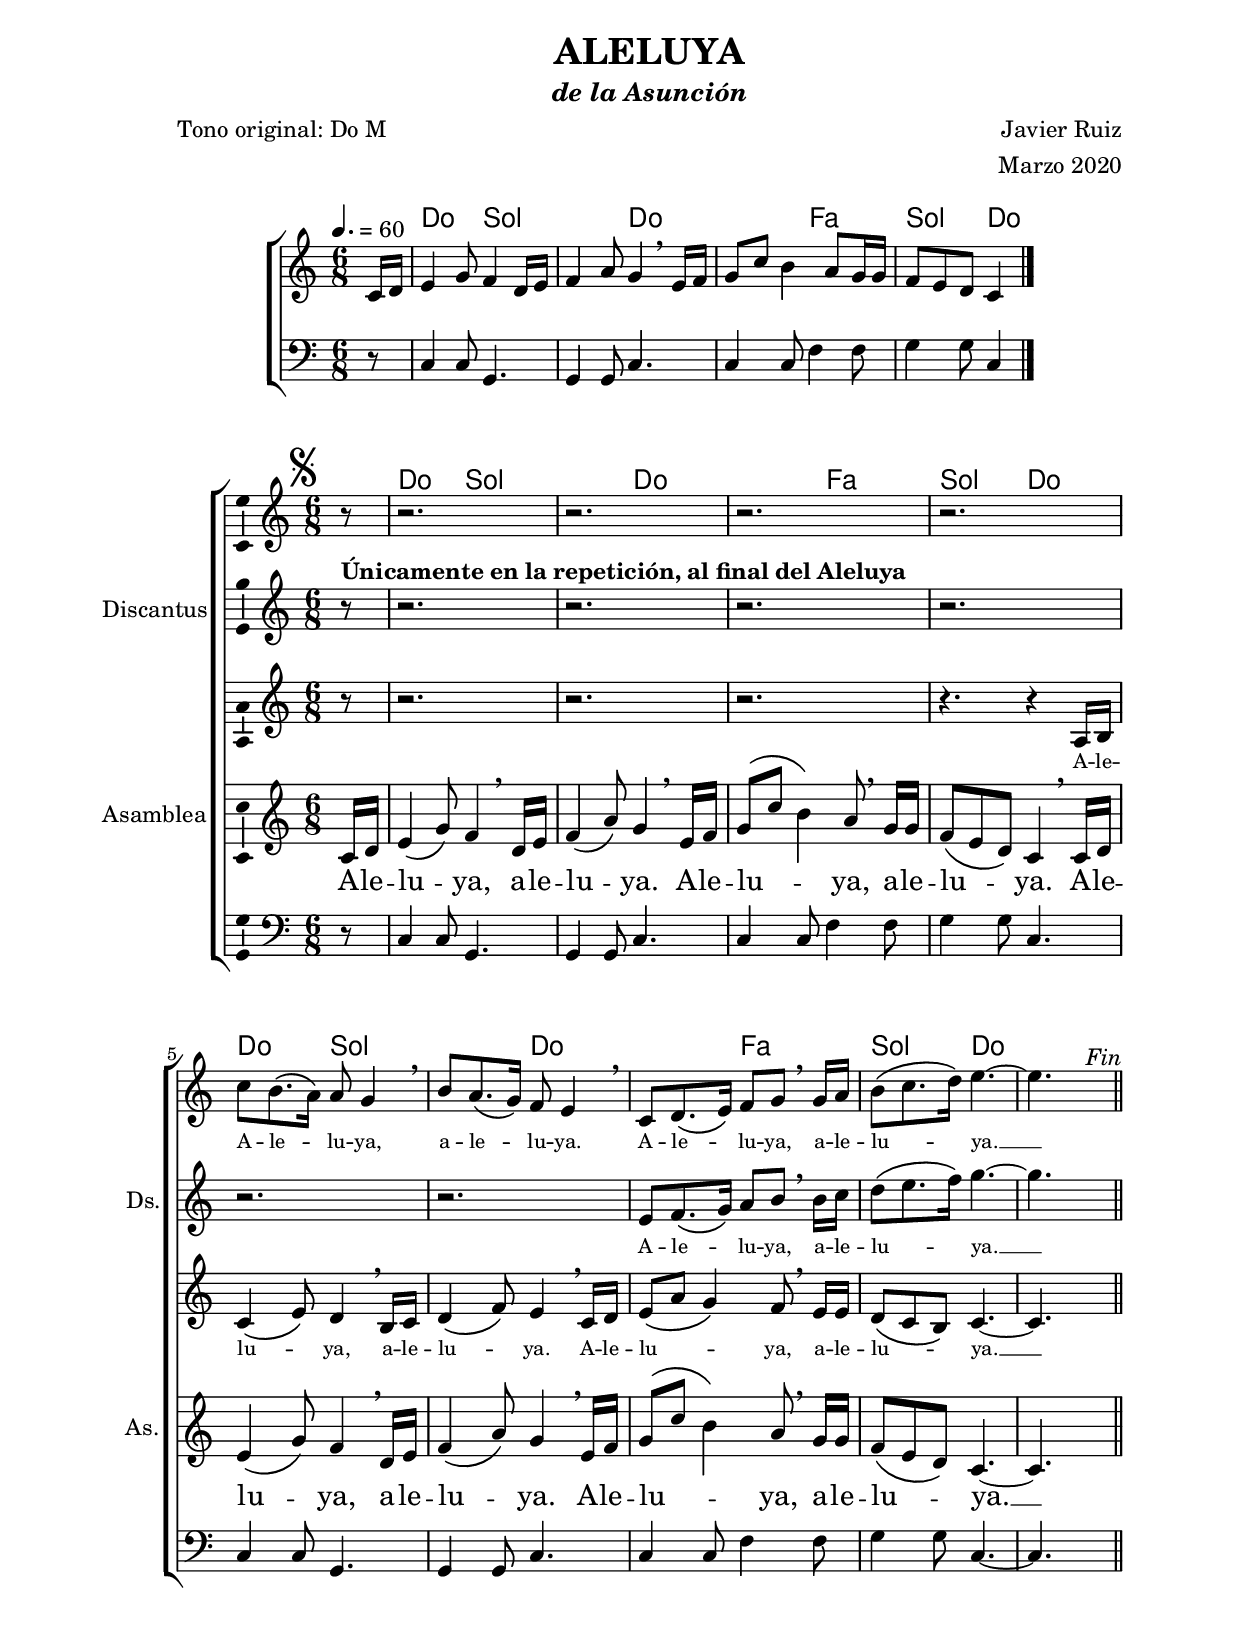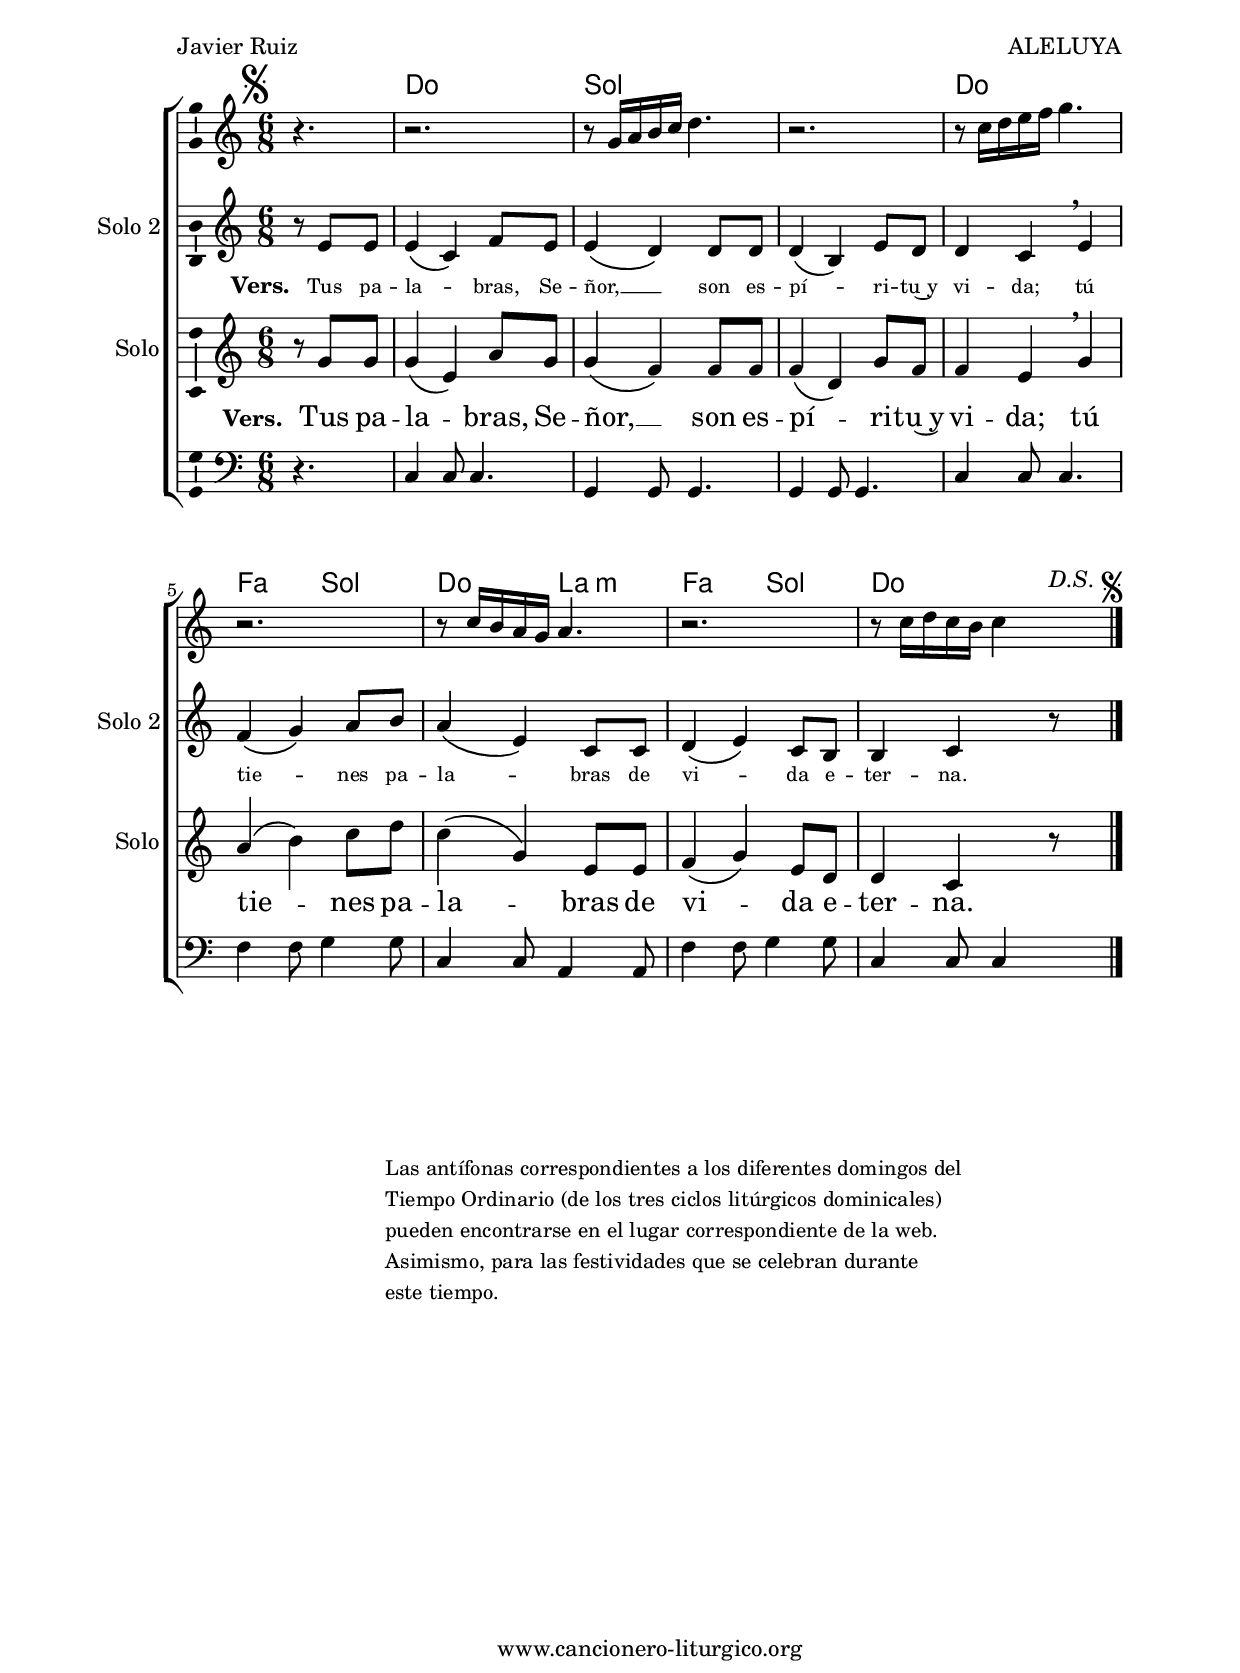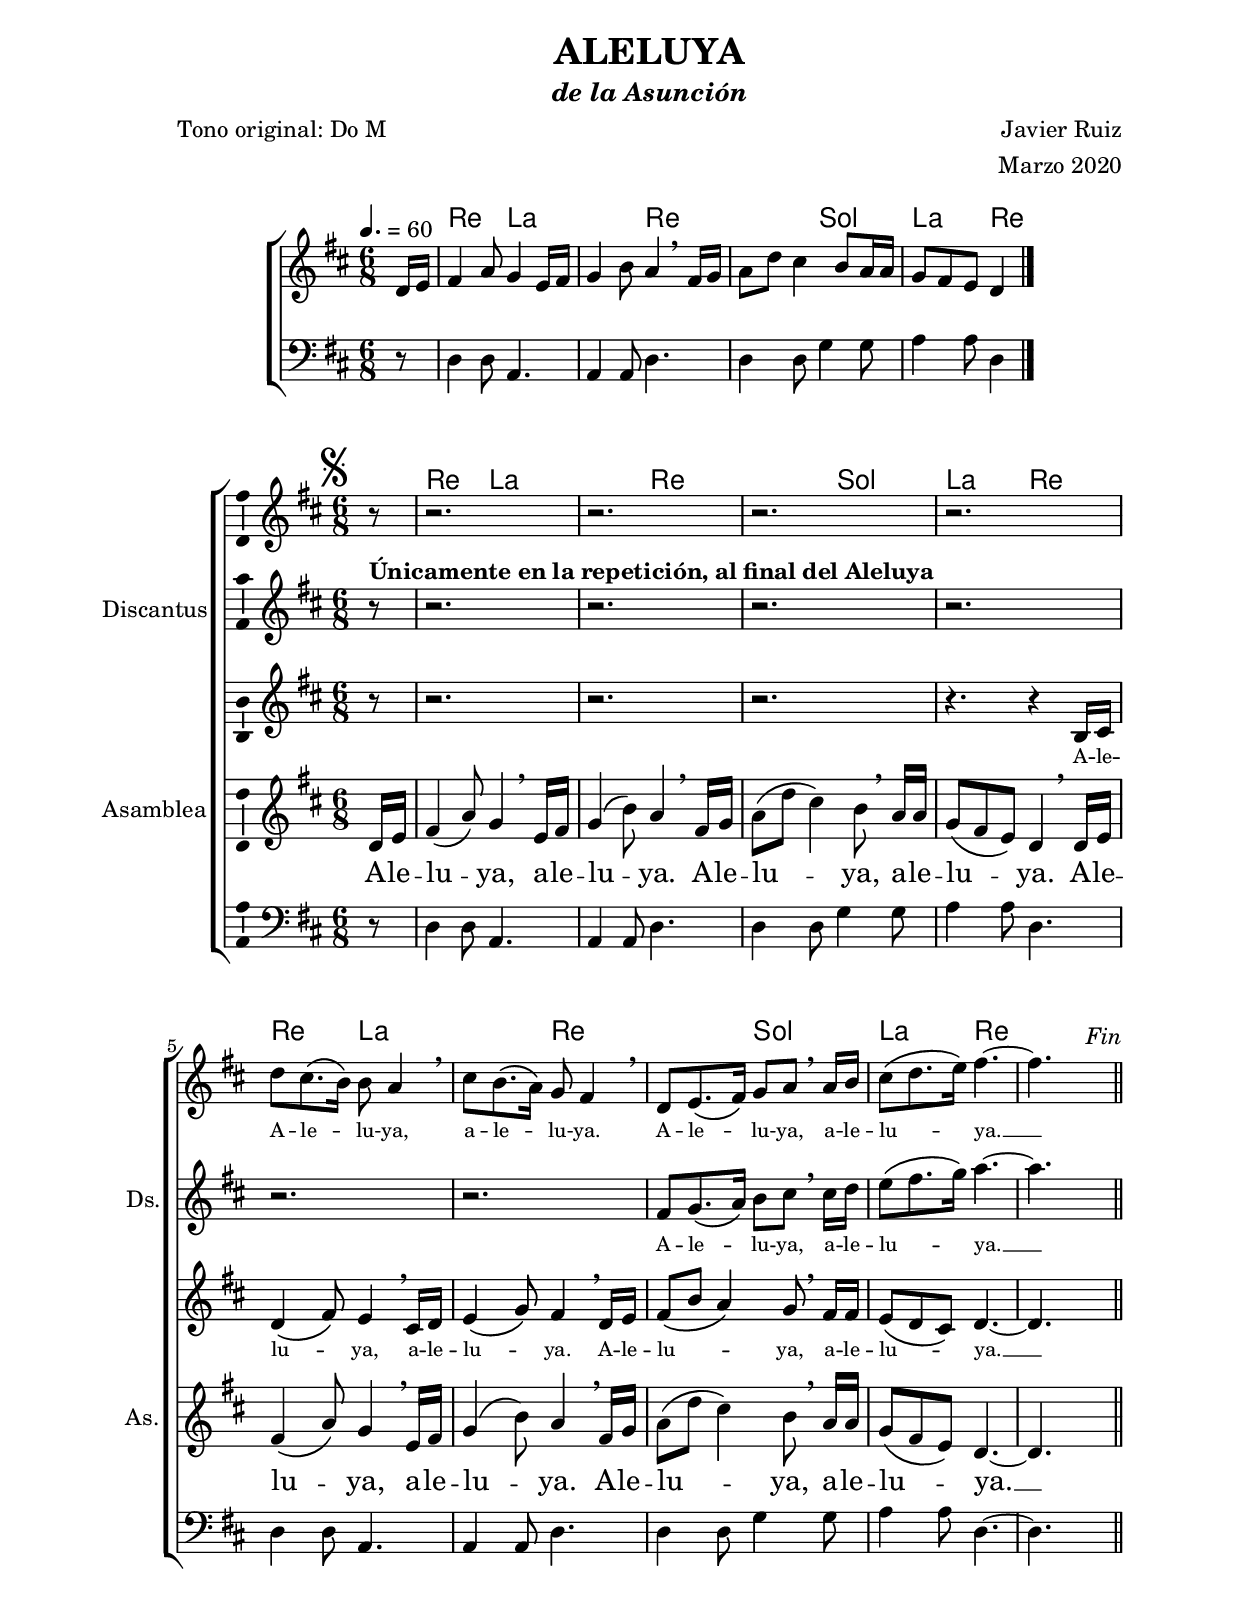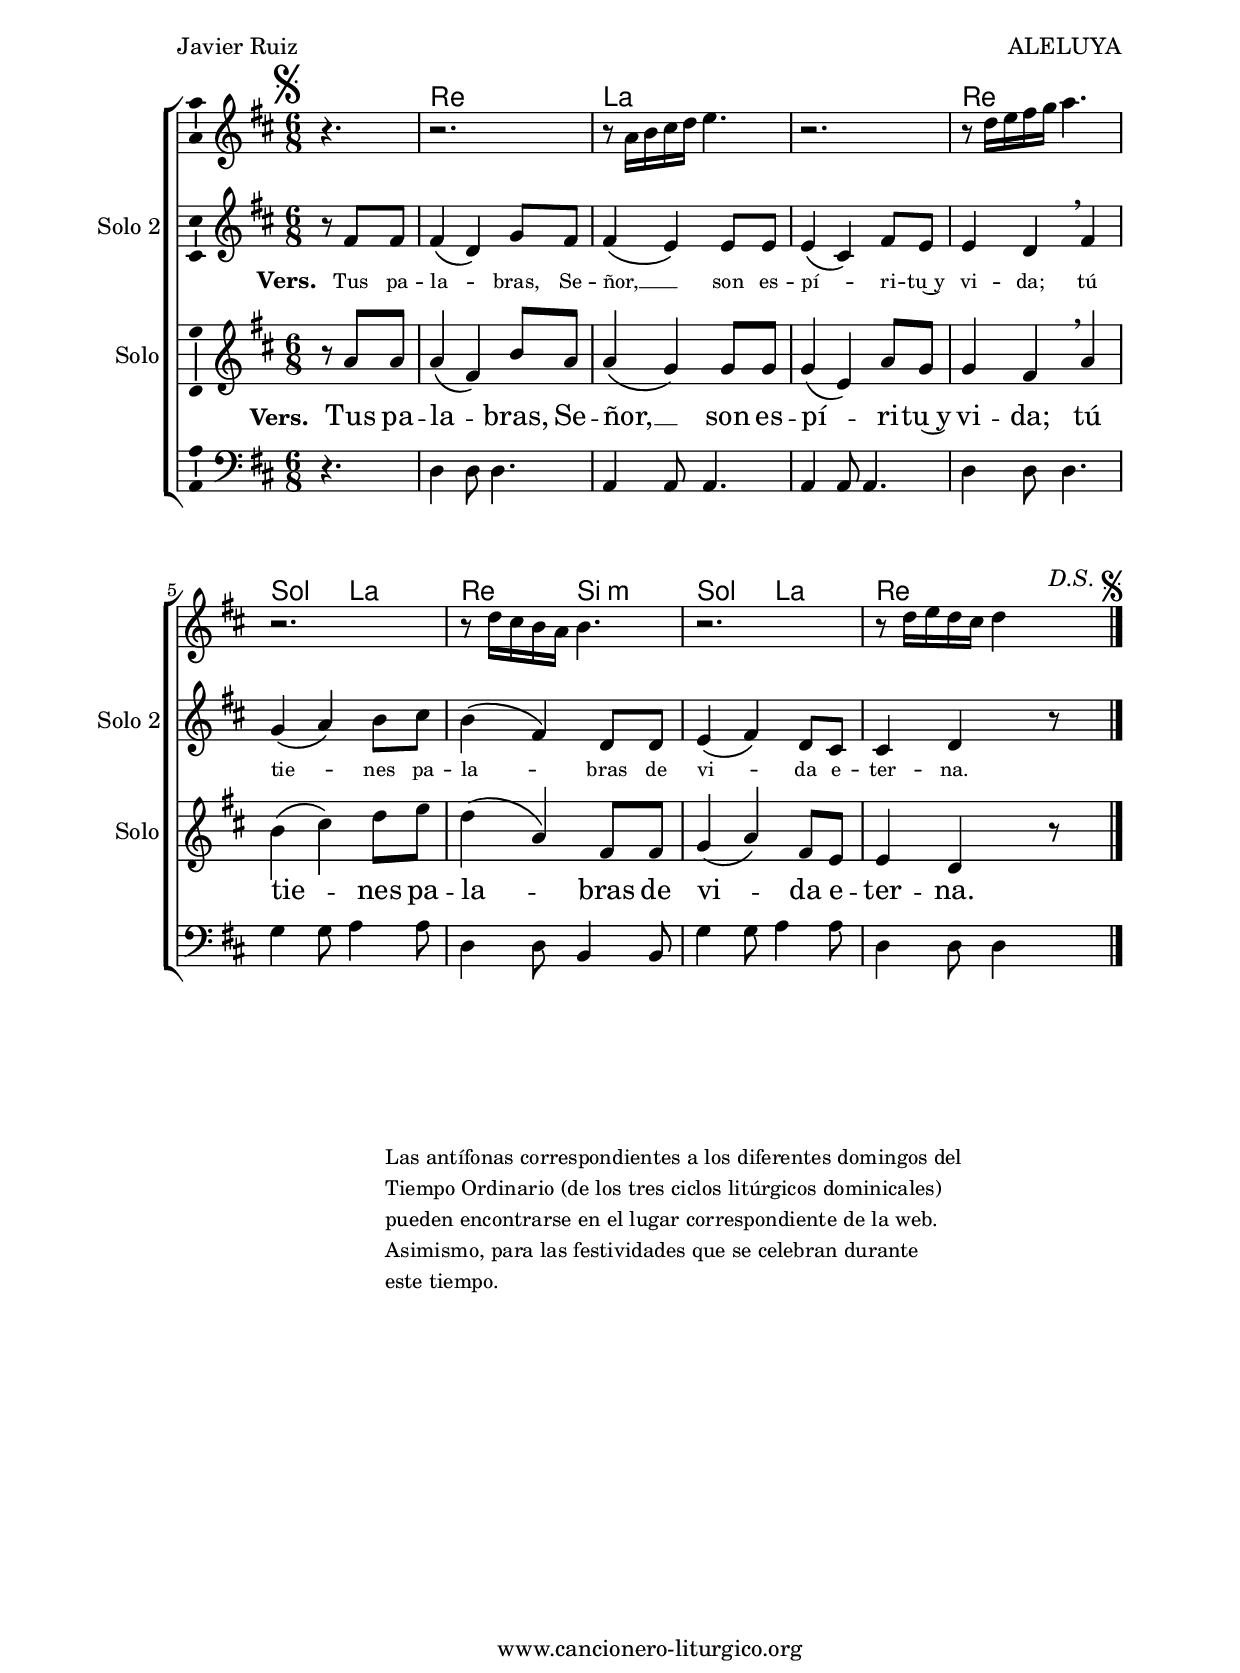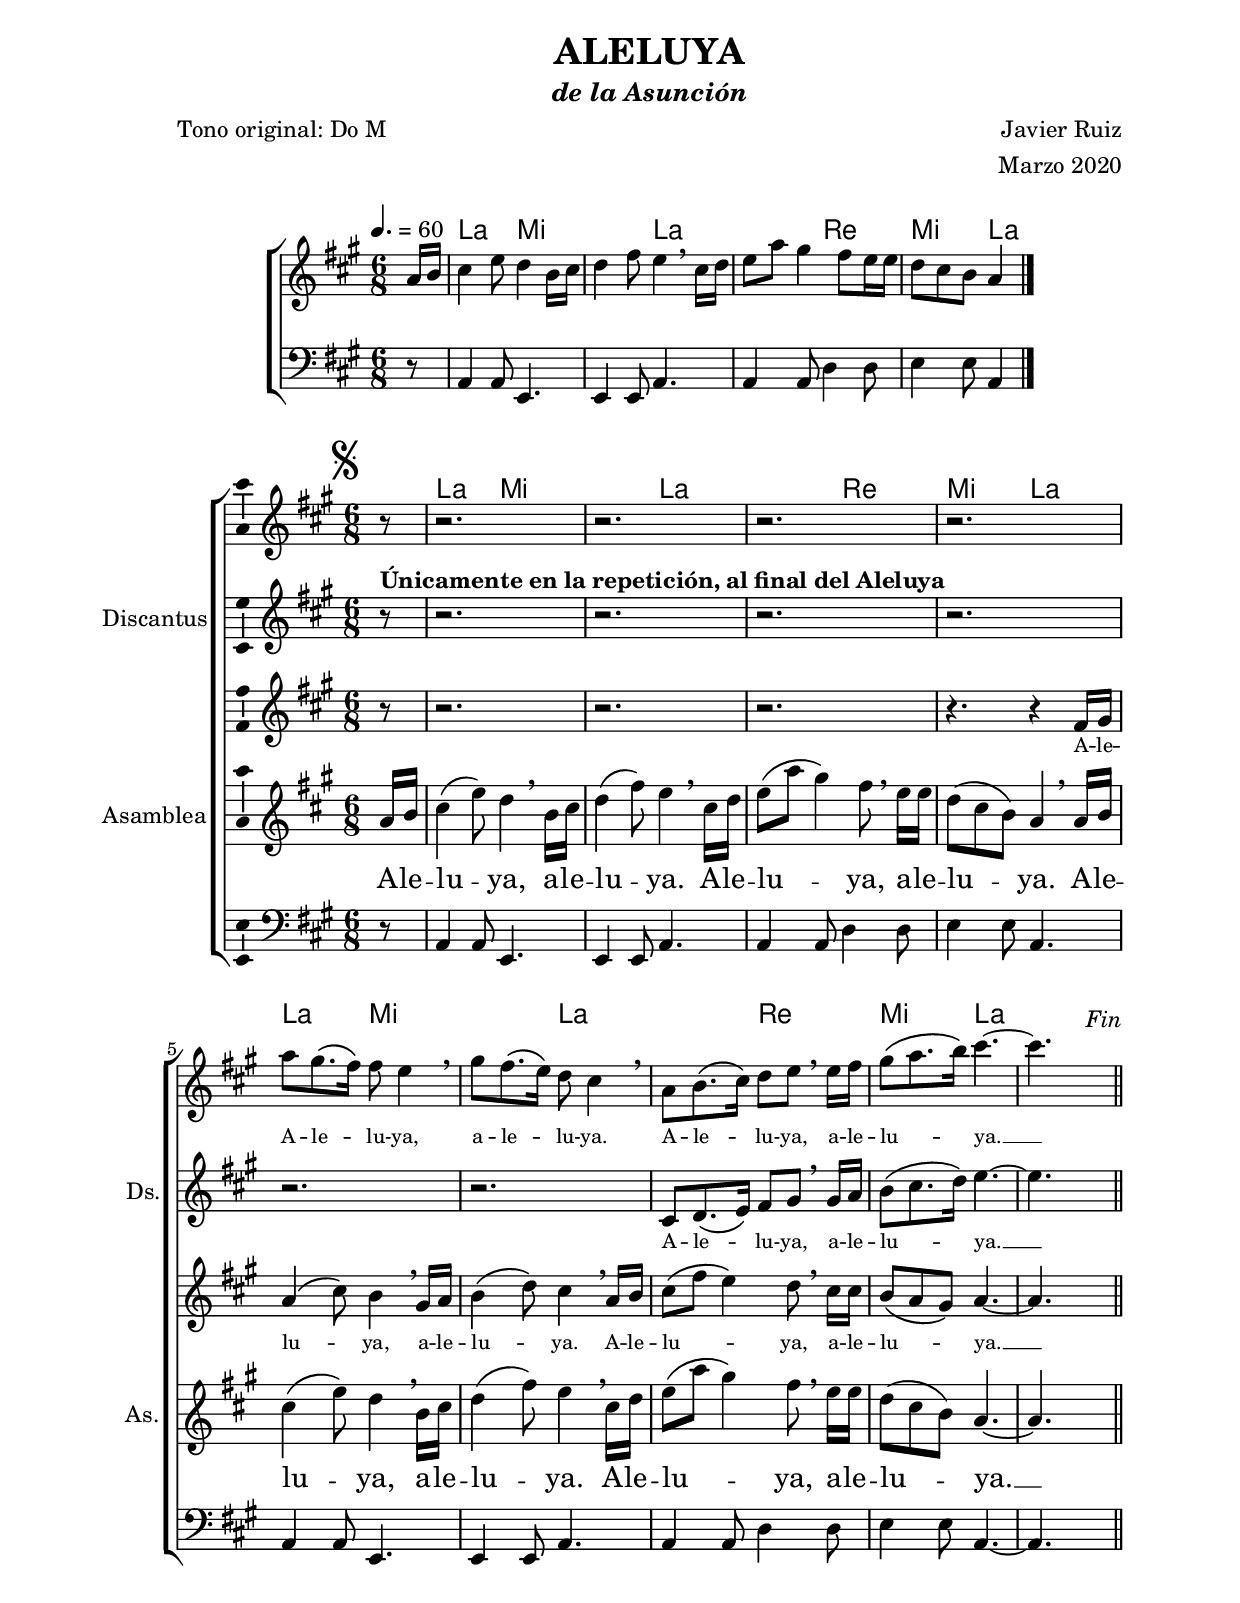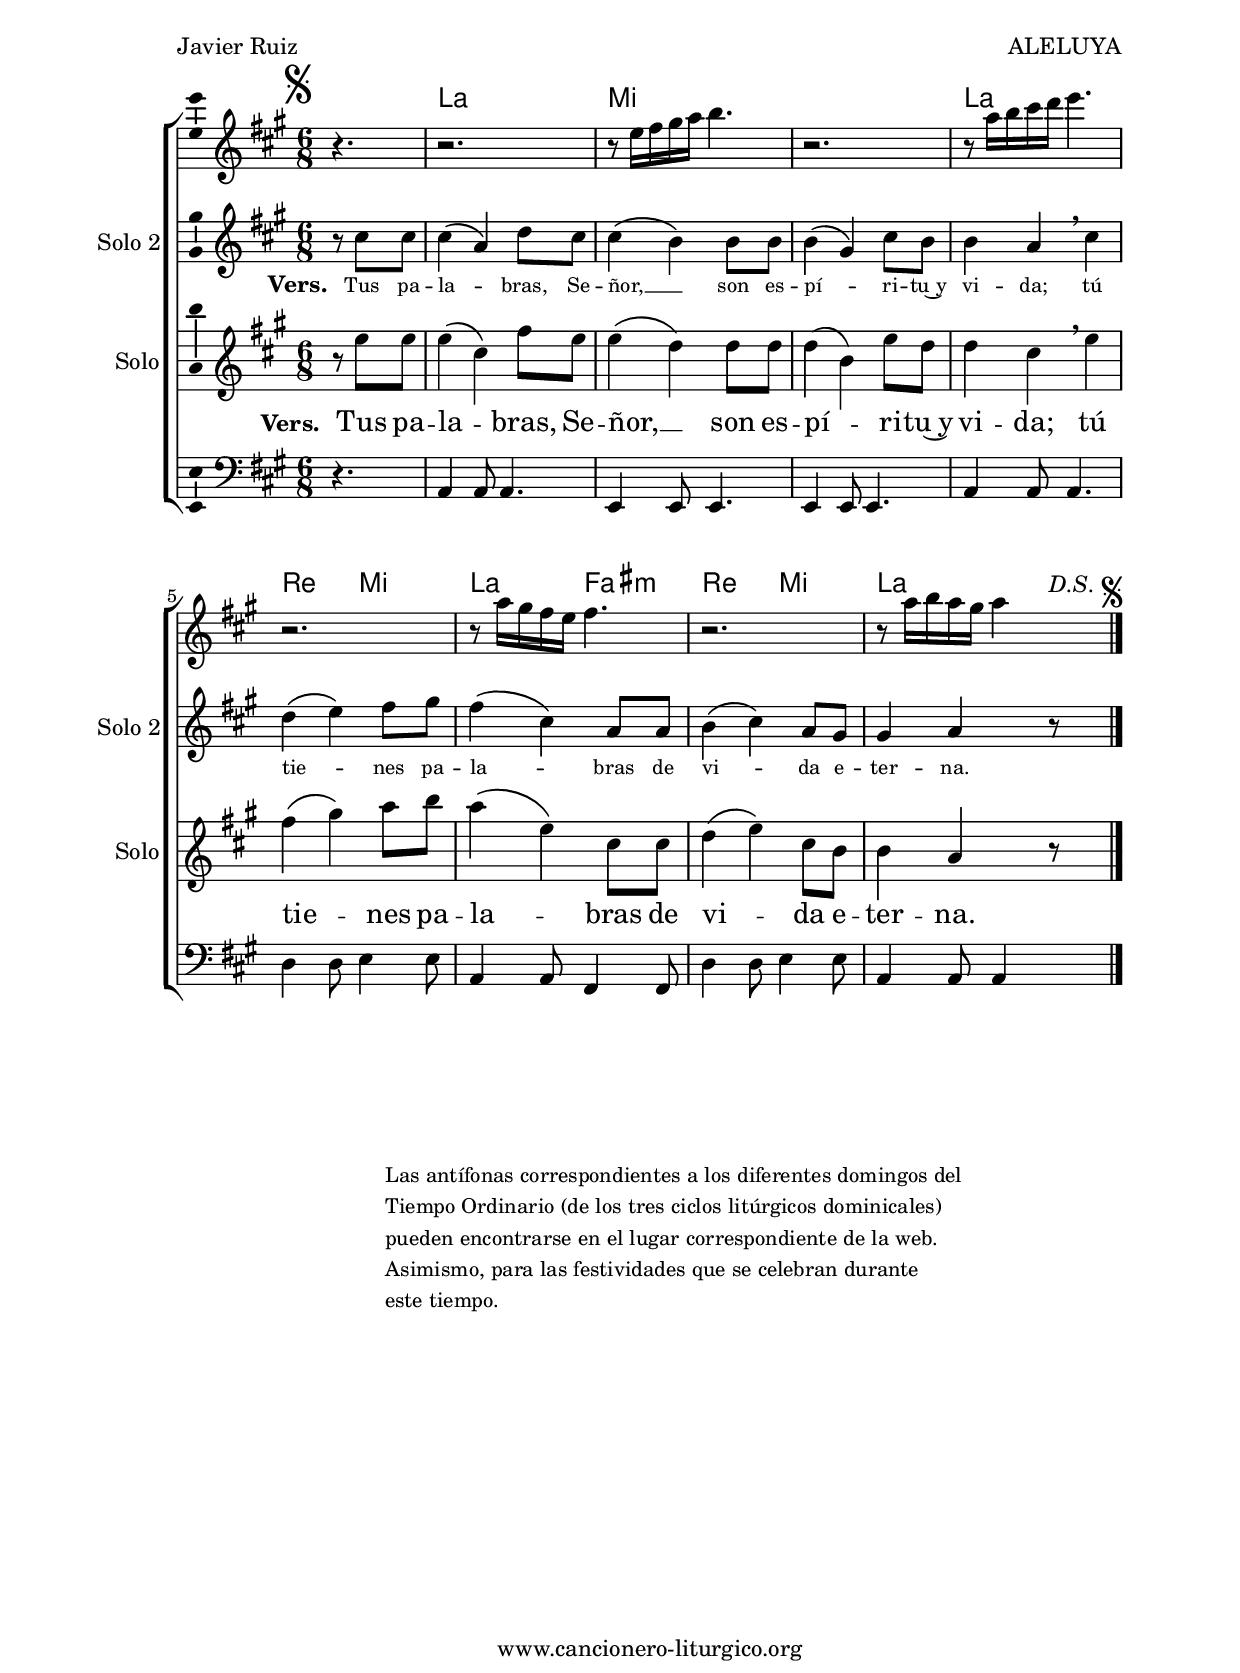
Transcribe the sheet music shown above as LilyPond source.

%
%lilypond aleluya-ord4-jruiz.ly
%timidity aleluya-ord4-jruiz.midi -Ow -o aleluya-ord4-jruiz.wav
%timidity aleluya-ord4-jruiz.midi -Ow -o - | lame - aleluya-ord4-jruiz.mp3
%
%Para convertir de .wav a .mp3:
%lame -h -m j filename.wav
%
%
%para escuchar el midi:
%timidity nombrefichero.midi
%


%versión de lilypond para la que se ha escrito esta partitura:
\version "2.16.0"

	%Tamaño papel
	#(set-default-paper-size "a4")
	%Tamaño partitura
	#(set-global-staff-size 20)
	%No responde al pulsar sobre una nota
	#(ly:set-option 'point-and-click #f)

%parámetros del encabezamiento:
\header {
	title = "ALELUYA"
	subtitle = \markup { \italic "de la Asunción" }
	composer = "Javier Ruiz"
	poet = "Tono original: Do M"
	meter = ""
	arranger = "Marzo 2020"
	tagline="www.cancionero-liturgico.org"
%	copyright="Editado con LilyPond para Linux"
	}

%parámetros asociados al papel:
\paper  {
	oddHeaderMarkup = \markup {\fill-line { \on-the-fly #not-first-page \fromproperty #'header:title \on-the-fly #not-first-page \fromproperty #'header:composer }}
	evenHeaderMarkup = \markup {\fill-line { \fromproperty #'header:composer \fromproperty #'header:title }}
	#(set-paper-size "a4")
	print-page-number = ##f
	first-page-number = 1
	print-first-page-number = ##f
%	head-separation = 3.0 \cm
	top-margin = 2.0 \cm
%%%	bottom-margin = 0.5\cm
	bottom-margin = 0.2\cm
	left-margin = 3.0 \cm
	line-width = 16.0 \cm 
	indent = 8\mm
	interscoreline = 2.\mm
	between-system-space = 15\mm
%	para que las partituras no llenen la hoja:
	ragged-bottom = ##t
%	idem para la última hoja:
	ragged-last-bottom = ##f
%	para que las partituras llenen el ancho del papel:
	ragged-last = ##f
	after-title-space = 2.5 \cm
%page-count=2
%system-count=8

	%Flexible Vertical Spacing
%	markup-markup-spacing =
%	#'((basic-distance . 15) (minimum-distance . 15) (padding . 3))
	markup-system-spacing =
	#'((basic-distance . 15) (minimum-distance . 15) (padding . 3))
	system-system-spacing =
	#'((basic-distance . 15) (minimum-distance . 15) (padding . 3))
	score-system-spacing =
	#'((basic-distance . 15) (minimum-distance . 15) (padding . 5))
%	top-system-spacing = % header
%	#'((basic-distance . 8) (minimum-distance . 0) (padding . 0))
%	top-markup-spacing =
%	#'((basic-distance . 20) (minimum-distance . 20) (padding . 0))
	last-bottom-spacing = % footer
	#'((basic-distance . 5) (minimum-distance . 5) (padding . 0))
%	score-markup-spacing =
%	#'((basic-distance . 16) (minimum-distance . 13) (padding . 0))

	}


%parámetros que afectan a toda la partitura:
globalintro =  {
	%clave de sol (G):
	\clef G
	%armadura:
%	\transpose ees f
	\key c \major
	\tempo 4.=60
	\set Score.tempoHideNote = ##f
	}

global =  {
	%clave de sol (G):
	\clef G
	%armadura:
%	\transpose ees f
	\key c \major
	\tempo 4.=60
	\set Score.tempoHideNote = ##t
	}


acordesintro = {
	\italianChords
	\chordmode {
%	\transpose ees f
{

s8
c4. g g c c f g c4

	}
	}
}


melodiaintro = 
%	\transpose ees f
{

	\relative c'{
	\time 6/8

\partial8
c16 d
e4 g8 f4 d16 e
f4 a8 g4 \breathe e16 f
g8 c b4 a8 g16 g
f8 e d c4 %s8

}
	\bar "|."
	}


melodiaintrobajo = 
%	\transpose ees f
{

	%clave de fa (F):
	\clef F

	\relative c{
	\time 6/8

\partial8
r8
c4 c8 g4.
g4 g8 c4.
c4 c8 f4 f8
g4 g8 c,4 %s8

}
	\bar "|."
	}


acordes = {
	\italianChords
	\chordmode {
%	\transpose ees f
{

s8
c4. g g c c f g c
c4. g g c c f g c c

	}
	}
}


melodiatrompeta = 
%	\transpose ees f
{

	\relative c''{
	\time 6/8

\mark \markup {
   \musicglyph #"scripts.segno"
   }

\partial8
r8
r2.
r2.
r2.
r2.
c8 b8. \(a16\) a8 g4 \breathe
b8 a8. \(g16\) f8 e4 \breathe
c8 d8. \(e16\) f8 g8 \breathe g16 a
b8 \(c8. d16\) e4.~
e4.^\markup {
   \italic "         Fin"
}

%s4.

}

%	\bar "|."
	}


melodiadiscantus = 
%	\transpose ees f
{

	\relative c'{
	\time 6/8

\partial8
r8^\markup{ \lower #4 \bold{ Únicamente en la repetición, al final del Aleluya }}
r2.
r2.
r2.
r2.
r2.
r2.
e8 f8. \(g16\) a8 b8 \breathe b16 c
d8 \(e8. f16\) g4.~
g4.
%d8 \(c8. b16\) c4.~
%c4.

%s4.

}

%	\bar "|."
	}


melodiatres = 
%	\transpose ees f
{

	\relative c'{
	\time 6/8

\partial8
r8
r2.
r2.
r2.
r4. r4 a16 b
c4 \(e8\) d4 \breathe b16 c
d4 \(f8\) e4 \breathe c16 d
e8 \(a g4\) f8 \breathe e16 e
d8 \(c b\) c4.~
c4.

%s4.

}

%	\bar "|."
	}


melodia = 
%	\transpose ees f
{

	\relative c'{
	\time 6/8

\partial8
c16 d
e4 \(g8\) f4 \breathe d16 e
f4 \(a8\) g4 \breathe e16 f
g8 \(c b4\) a8 \breathe g16 g
f8 \(e d\) c4 \breathe

c16 d
e4 \(g8\) f4 \breathe d16 e
f4 \(a8\) g4 \breathe e16 f
g8 \(c b4\) a8 \breathe g16 g
f8 \(e d\) c4.~
c4.

%s4.

}

	\bar "||"
	}


melodiabajo = 
%	\transpose ees f
{

	%clave de fa (F):
	\clef F

	\relative c{
	\time 6/8

\partial8
r8
c4 c8 g4.
g4 g8 c4.
c4 c8 f4 f8
g4 g8 c,4.

c4 c8 g4.
g4 g8 c4.
c4 c8 f4 f8
g4 g8 c,4.~
c4.

%s4.

}

%	\bar "|."
	}

acordesestro = {
	\italianChords
	\chordmode {
%	\transpose ees f
{

s4.
c4. c g g g g c c f g c a:m f g c c4

	}
	}
}


melodiatrompetaestro = 
%	\transpose ees f
{

	\relative c''{
	\time 6/8

\mark \markup {
   \musicglyph #"scripts.segno"
   }

\partial4.
r4.
r2.
r8 g16 a b c d4.
r2.
r8 c16 d e f g4.
r2.
r8 c,16 b a g a4.
r2.
r8 c16 d c b c4^\markup {
   \italic "         D.S."
%  \tiny \raise #1
   \musicglyph #"scripts.segno"
}

}
	\bar "|."
	}


melodiatresestro = 
%	\transpose ees f
{

	\relative c'{
	\time 6/8

\partial4.
r8 e8 e
e4 \(c4\) f8 e
e4 \(d4\) \noBeam d8 d
d4 \(b4\) e8 d
d4 c4 \breathe e4
f4 \(g4\) a8 b
a4 \(e4\) c8 c
d4 \(e4\) c8 b
b4 c4 r8

}

	\bar "|."
	}


melodiaestro = 
%	\transpose ees f
{

	\relative c'{
	\time 6/8

\partial4.
r8 g'8 g
g4 \(e4\) a8 g
g4 \(f4\) \noBeam f8 f
f4 \(d4\) g8 f
f4 e4 \breathe g4
a4 \(b4\) c8 d
c4 \(g4\) e8 e
f4 \(g4\) e8 d
d4 c4 r8

}

	\bar "|."
	}


melodiabajoestro = 
%	\transpose ees f
{

	%clave de fa (F):
	\clef F

	\relative c{
	\time 6/8

\partial4.
r4.
c4 c8 c4.
g4 g8 g4.
g4 g8 g4.
c4 c8 c4.
f4 f8 g4 g8
c,4 c8 a4 a8
f'4 f8 g4 g8
c,4 c8 c4
}
	\bar "|."
	}


textotrompeta = \lyricmode {
\override LyricText #'font-size = #-1
A -- le -- _ lu -- ya,
a -- le -- _ lu -- ya.
A -- le -- _ lu -- ya,
a -- le -- lu -- _ _ ya. __

	}

textodiscantus = \lyricmode {
\override LyricText #'font-size = #-1
A -- le -- _ lu -- ya,
a -- le -- lu -- _ _ ya. __

	}

textotres = \lyricmode {
\override LyricText #'font-size = #-1
A -- le -- lu -- _ ya,
a -- le -- lu -- _ ya.
A -- le -- lu -- _ _ ya,
a -- le -- lu -- _ _ ya. __

	}

texto = \lyricmode {
A -- le -- lu -- _ ya,
a -- le -- lu -- _ ya.
A -- le -- lu -- _ _ ya,
a -- le -- lu -- _ _ ya.

A -- le -- lu -- _ ya,
a -- le -- lu -- _ ya.
A -- le -- lu -- _ _ ya,
a -- le -- lu -- _ _ ya. __

	}

textotresestro = \lyricmode {
\override LyricText #'font-size = #-1
\set stanza =#"Vers. " Tus pa -- la -- _ bras, Se -- ñor, __ _
son es -- pí -- _ ri -- tu~y vi -- da;
tú tie -- _ nes pa -- la -- _ bras
de vi -- _ da e -- ter -- na.

	}

textoestro = \lyricmode {
\set stanza =#"Vers. " Tus pa -- la -- _ bras, Se -- ñor, __ _
son es -- pí -- _ ri -- tu~y vi -- da;
tú tie -- _ nes pa -- la -- _ bras
de vi -- _ da e -- ter -- na.

	}

acordesintroStaff = \context ChordNames = acordesintroStaff <<
	\set chordChanges = ##t
	\acordesintro
	>>

acordesStaff = \context ChordNames = acordesStaff <<
	\set chordChanges = ##t
	\acordes
	>>

acordesestroStaff = \context ChordNames = acordesestroStaff <<
	\set chordChanges = ##t
	\acordesestro
	>>


vozintroStaff = \context Voice = vozintroStaff
<<
	\override Staff.StaffSymbol #'staff-space = #(magstep -0.35)
	\set Staff.midiInstrument = #"violin"
	\set Staff.midiMinimumVolume = #0.6
	\set Staff.midiMaximumVolume = #0.8
	\globalintro
	\melodiaintro
	>>

vozintrobajoStaff = \context Voice = vozintrobajoStaff
<<
	\override Staff.StaffSymbol #'staff-space = #(magstep -0.35)
	\set Staff.midiInstrument = #"english horn"
	\set Staff.midiMinimumVolume = #0.6
	\set Staff.midiMaximumVolume = #0.8
	\globalintro
	\melodiaintrobajo
	>>

voztrompetaStaff = \context Voice = voztrompetaStaff
\with {\consists "Ambitus_engraver"}
<<
	\override Staff.StaffSymbol #'staff-space = #(magstep -0.35)
	\set Staff.midiInstrument = #"trumpet"
	\set Staff.midiMinimumVolume = #0.4
	\set Staff.midiMaximumVolume = #0.6
	\global
	\melodiatrompeta
	>>

vozdiscantusStaff = \context Voice = vozdiscantusStaff
\with {\consists "Ambitus_engraver"}
<<
	\set Staff.instrumentName = "Discantus"
	\set Staff.shortInstrumentName = "Ds."
	\override Staff.StaffSymbol #'staff-space = #(magstep -0.35)
	\set Staff.midiInstrument = #"violin"
	\set Staff.midiMinimumVolume = #0.6
	\set Staff.midiMaximumVolume = #0.8
	\global
	\relative c' \melodiadiscantus
	>>

voztresStaff = \context Voice = voztresStaff
\with {\consists "Ambitus_engraver"}
<<
	\override Staff.StaffSymbol #'staff-space = #(magstep -0.35)
	\set Staff.midiInstrument = #"violin"
	\set Staff.midiMinimumVolume = #0.6
	\set Staff.midiMaximumVolume = #0.8
	\global
	\relative c' \melodiatres
	>>

vozStaff = \context Voice = vozStaff
\with {\consists "Ambitus_engraver"}
<<
	\set Staff.instrumentName = "Asamblea"
	\set Staff.shortInstrumentName = "As."
%	\set Staff.midiInstrument = #"clarinet"
%	\set Staff.midiInstrument = #"cello"
	\set Staff.midiInstrument = #"flute"
%	\set Staff.midiInstrument = #"electric guitar (jazz)"
%	\set Staff.midiInstrument = #"english horn"
%	\set Staff.midiInstrument = #"violin"
%	\set Staff.midiInstrument = #"glockenspiel"
	\set Staff.midiMinimumVolume = #0.8
	\set Staff.midiMaximumVolume = #1.0
	\global
	\melodia
	>>

vozbajoStaff = \context Voice = vozbajoStaff
\with {\consists "Ambitus_engraver"}
<<
	\override Staff.StaffSymbol #'staff-space = #(magstep -0.35)
	\set Staff.midiInstrument = #"english horn"
	\set Staff.midiMinimumVolume = #0.6
	\set Staff.midiMaximumVolume = #0.8
	\global
	\melodiabajo
	>>

voztrompetaestroStaff = \context Voice = voztrompetaestroStaff
\with {\consists "Ambitus_engraver"}
<<
	\override Staff.StaffSymbol #'staff-space = #(magstep -0.35)
	\set Staff.midiInstrument = #"trumpet"
	\set Staff.midiMinimumVolume = #0.4
	\set Staff.midiMaximumVolume = #0.6
	\global
	\melodiatrompetaestro
	>>

voztresestroStaff = \context Voice = voztresestroStaff
\with {\consists "Ambitus_engraver"}
<<
	\override Staff.StaffSymbol #'staff-space = #(magstep -0.35)
	\set Staff.instrumentName = "Solo 2"
	\set Staff.shortInstrumentName = "Solo 2"
	\set Staff.midiInstrument = #"violin"
	\set Staff.midiMinimumVolume = #0.6
	\set Staff.midiMaximumVolume = #0.8
	\global
	\relative c' \melodiatresestro
	>>

vozestroStaff = \context Voice = vozestroStaff
\with {\consists "Ambitus_engraver"}
<<
	\set Staff.instrumentName = "Solo"
	\set Staff.shortInstrumentName = "Solo"
%	\set Staff.midiInstrument = #"clarinet"
%	\set Staff.midiInstrument = #"cello"
	\set Staff.midiInstrument = #"flute"
%	\set Staff.midiInstrument = #"electric guitar (jazz)"
%	\set Staff.midiInstrument = #"english horn"
%	\set Staff.midiInstrument = #"violin"
%	\set Staff.midiInstrument = #"glockenspiel"
	\set Staff.midiMinimumVolume = #0.8
	\set Staff.midiMaximumVolume = #1.0
	\global
	\melodiaestro
	>>

vozbajoestroStaff = \context Voice = vozbajoestroStaff
\with {\consists "Ambitus_engraver"}
<<
	\override Staff.StaffSymbol #'staff-space = #(magstep -0.35)
	\set Staff.midiInstrument = #"english horn"
	\set Staff.midiMinimumVolume = #0.6
	\set Staff.midiMaximumVolume = #0.8
	\global
	\melodiabajoestro
	>>

textoStaff = \context Lyrics = textoStaff <<
	\lyricsto vozStaff \texto
	>>

textotresStaff = \context Lyrics = textotresStaff <<
	\lyricsto voztresStaff \textotres
	>>

textodiscantusStaff = \context Lyrics = textodiscantusStaff <<
	\lyricsto vozdiscantusStaff \textodiscantus
	>>

textotrompetaStaff = \context Lyrics = textotrompetaStaff <<
	\lyricsto voztrompetaStaff \textotrompeta
	>>

textoestroStaff = \context Lyrics = textoestroStaff <<
	\lyricsto vozestroStaff \textoestro
	>>

textotresestroStaff = \context Lyrics = textotresestroStaff <<
	\lyricsto voztresestroStaff \textotresestro
	>>


\book {
	\score {
		\context ChoirStaff {
%			\override StaffGroup.SystemStartBracket #'collapse-height = #1
%			\override Score.SystemStartBar #'collapse-height = #1
			<<
			\acordesintroStaff
			\vozintroStaff
			\vozintrobajoStaff
			>>
			}
		\layout {
	    		\context {
				\Lyrics
				\override LyricText #'font-size = #2
				}
	   		 \context {
				\Score
				\override StaffSymbol #'staff-space = #(magstep +3)
				}
system-count=1
			indent = 1.75 \cm
			line-width= 14.5 \cm
			}
		}
	\score {
		<<
		\context ChoirStaff {
%			\override StaffGroup.SystemStartBracket #'collapse-height = #1
%			\override Score.SystemStartBar #'collapse-height = #1
			<<
			\acordesStaff
			\voztrompetaStaff
			\textotrompetaStaff
			\vozdiscantusStaff
			\textodiscantusStaff
			\voztresStaff
			\textotresStaff
			\vozStaff
			\textoStaff
			\vozbajoStaff
			>>
			}
		>>
		\layout {
	    		\context {
				\Lyrics
				\override LyricText #'font-size = #2
				}
	   		 \context {
				\Score
				\override StaffSymbol #'staff-space = #(magstep +3)
				}
			}
		}
\pageBreak
	\score {
		<<
		\context ChoirStaff {
%			\override StaffGroup.SystemStartBracket #'collapse-height = #1
%			\override Score.SystemStartBar #'collapse-height = #1
			<<
			\acordesestroStaff
			\voztrompetaestroStaff
			\voztresestroStaff
			\textotresestroStaff
			\vozestroStaff
			\textoestroStaff
			\vozbajoestroStaff
			>>
			}
		>>
		\layout {
	    		\context {
				\Lyrics
				\override LyricText #'font-size = #2
				}
	   		 \context {
				\Score
				\override StaffSymbol #'staff-space = #(magstep +3)
				}
			indent = 0 \cm
			}
		}
	\markup {
		\magnify #0.9
		\column {
			\line{\hspace #20.0 }
			\line{\hspace #20.0 }
			\line{\hspace #20.0 }
			\line{\hspace #20.0 Las antífonas correspondientes a los diferentes domingos del}
			\line{\hspace #20.0 Tiempo Ordinario (de los tres ciclos litúrgicos dominicales)}
			\line{\hspace #20.0 pueden encontrarse en el lugar correspondiente de la web.}
			\line{\hspace #20.0 Asimismo, para las festividades que se celebran durante}
			\line{\hspace #20.0 este tiempo.}
			}
		}
	\score {
		\unfoldRepeats
		<<
		\context ChoirStaff {
			<<
			\acordesintroStaff
			\vozintroStaff
			\vozintrobajoStaff
			>>
			<<
			\acordesStaff
			\voztrompetaStaff
			\vozdiscantusStaff
			\voztresStaff
			\vozStaff
			\vozbajoStaff
			>>
			<<
			\acordesestroStaff
			\voztrompetaestroStaff
			\voztresestroStaff
			\vozestroStaff
			\vozbajoestroStaff
			>>
			}
		>>
		\midi {
	  		\context {
	  			\Score
				tempoWholesPerMinute = #(ly:make-moment 70 4)
				}
			}
		}
	}


#(define output-suffix "C")
\book {
	\score {
		\context ChoirStaff {
%			\override StaffGroup.SystemStartBracket #'collapse-height = #1
%			\override Score.SystemStartBar #'collapse-height = #1
\transpose c d
			<<
			\acordesintroStaff
			\vozintroStaff
			\vozintrobajoStaff
			>>
			}
		\layout {
	    		\context {
				\Lyrics
				\override LyricText #'font-size = #2
				}
	   		 \context {
				\Score
				\override StaffSymbol #'staff-space = #(magstep +3)
				}
system-count=1
			indent = 1.75 \cm
			line-width= 14.5 \cm
			}
		}
	\score {
		<<
		\context ChoirStaff {
%			\override StaffGroup.SystemStartBracket #'collapse-height = #1
%			\override Score.SystemStartBar #'collapse-height = #1
\transpose c d
			<<
			\acordesStaff
			\voztrompetaStaff
			\textotrompetaStaff
			\vozdiscantusStaff
			\textodiscantusStaff
			\voztresStaff
			\textotresStaff
			\vozStaff
			\textoStaff
			\vozbajoStaff
			>>
			}
		>>
		\layout {
	    		\context {
				\Lyrics
				\override LyricText #'font-size = #2
				}
	   		 \context {
				\Score
				\override StaffSymbol #'staff-space = #(magstep +3)
				}
			}
		}
\pageBreak
	\score {
		<<
		\context ChoirStaff {
%			\override StaffGroup.SystemStartBracket #'collapse-height = #1
%			\override Score.SystemStartBar #'collapse-height = #1
\transpose c d
			<<
			\acordesestroStaff
			\voztrompetaestroStaff
			\voztresestroStaff
			\textotresestroStaff
			\vozestroStaff
			\textoestroStaff
			\vozbajoestroStaff
			>>
			}
		>>
		\layout {
	    		\context {
				\Lyrics
				\override LyricText #'font-size = #2
				}
	   		 \context {
				\Score
				\override StaffSymbol #'staff-space = #(magstep +3)
				}
			indent = 0 \cm
			}
		}
	\markup {
		\magnify #0.9
		\column {
			\line{\hspace #20.0 }
			\line{\hspace #20.0 }
			\line{\hspace #20.0 }
			\line{\hspace #20.0 Las antífonas correspondientes a los diferentes domingos del}
			\line{\hspace #20.0 Tiempo Ordinario (de los tres ciclos litúrgicos dominicales)}
			\line{\hspace #20.0 pueden encontrarse en el lugar correspondiente de la web.}
			\line{\hspace #20.0 Asimismo, para las festividades que se celebran durante}
			\line{\hspace #20.0 este tiempo.}
			}
		}
	}


#(define output-suffix "S")
\book {
	\score {
		\context ChoirStaff {
%			\override StaffGroup.SystemStartBracket #'collapse-height = #1
%			\override Score.SystemStartBar #'collapse-height = #1
\transpose c a
			<<
			\acordesintroStaff
			\vozintroStaff
\transpose a a,
			\vozintrobajoStaff
			>>
			}
		\layout {
	    		\context {
				\Lyrics
				\override LyricText #'font-size = #2
				}
	   		 \context {
				\Score
				\override StaffSymbol #'staff-space = #(magstep +3)
				}
system-count=1
			indent = 1.75 \cm
			line-width= 14.5 \cm
			}
		}
	\score {
		<<
		\context ChoirStaff {
%			\override StaffGroup.SystemStartBracket #'collapse-height = #1
%			\override Score.SystemStartBar #'collapse-height = #1
\transpose c a
			<<
			\acordesStaff
			\voztrompetaStaff
			\textotrompetaStaff
\transpose a a,
			\vozdiscantusStaff
			\textodiscantusStaff
			\voztresStaff
			\textotresStaff
			\vozStaff
			\textoStaff
\transpose a a,
			\vozbajoStaff
			>>
			}
		>>
		\layout {
	    		\context {
				\Lyrics
				\override LyricText #'font-size = #2
				}
	   		 \context {
				\Score
				\override StaffSymbol #'staff-space = #(magstep +3)
				}
			}
		}
\pageBreak
	\score {
		<<
		\context ChoirStaff {
%			\override StaffGroup.SystemStartBracket #'collapse-height = #1
%			\override Score.SystemStartBar #'collapse-height = #1
\transpose c a
			<<
			\acordesestroStaff
			\voztrompetaestroStaff
			\voztresestroStaff
			\textotresestroStaff
			\vozestroStaff
			\textoestroStaff
\transpose a a,
			\vozbajoestroStaff
			>>
			}
		>>
		\layout {
	    		\context {
				\Lyrics
				\override LyricText #'font-size = #2
				}
	   		 \context {
				\Score
				\override StaffSymbol #'staff-space = #(magstep +3)
				}
			indent = 0 \cm
			}
		}
	\markup {
		\magnify #0.9
		\column {
			\line{\hspace #20.0 }
			\line{\hspace #20.0 }
			\line{\hspace #20.0 }
			\line{\hspace #20.0 Las antífonas correspondientes a los diferentes domingos del}
			\line{\hspace #20.0 Tiempo Ordinario (de los tres ciclos litúrgicos dominicales)}
			\line{\hspace #20.0 pueden encontrarse en el lugar correspondiente de la web.}
			\line{\hspace #20.0 Asimismo, para las festividades que se celebran durante}
			\line{\hspace #20.0 este tiempo.}
			}
		}
	}


